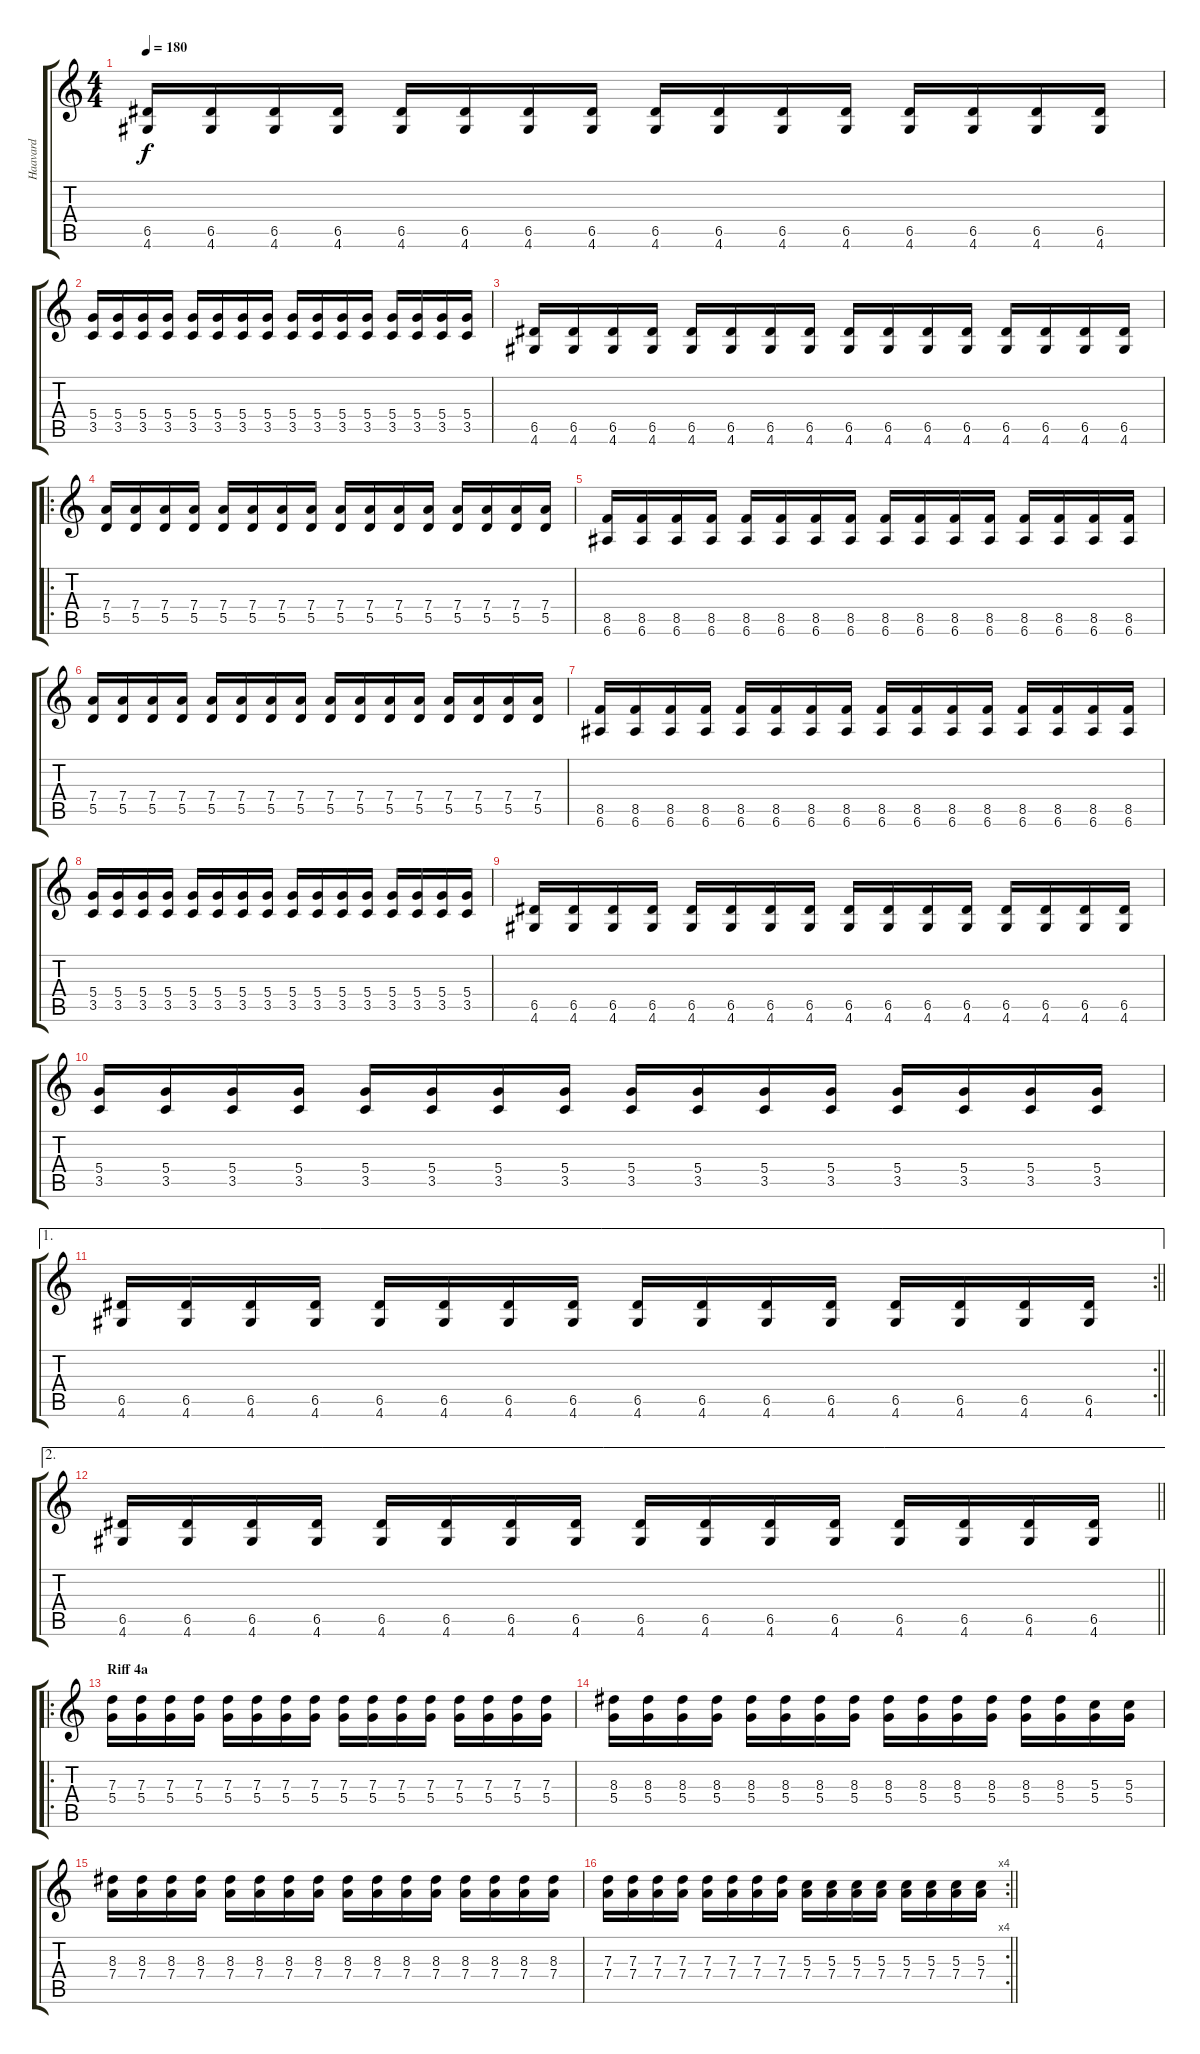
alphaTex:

\track ("Haavard" "Haavard") {instrument distortionguitar}
\staff {score tabs}
\tuning (E4 B3 G3 D3 A2 E2) {hide}
\ts (4 4)
\tempo 180
\clef g2
\ks c
(6.5 4.6).16{dy f} (6.5 4.6).16 (6.5 4.6).16 (6.5 4.6).16 (6.5 4.6).16 (6.5 4.6).16 (6.5 4.6).16 (6.5 4.6).16 (6.5 4.6).16 (6.5 4.6).16 (6.5 4.6).16 (6.5 4.6).16 (6.5 4.6).16 (6.5 4.6).16 (6.5 4.6).16 (6.5 4.6).16 |
(5.4 3.5).16 (5.4 3.5).16 (5.4 3.5).16 (5.4 3.5).16 (5.4 3.5).16 (5.4 3.5).16 (5.4 3.5).16 (5.4 3.5).16 (5.4 3.5).16 (5.4 3.5).16 (5.4 3.5).16 (5.4 3.5).16 (5.4 3.5).16 (5.4 3.5).16 (5.4 3.5).16 (5.4 3.5).16 |
(6.5 4.6).16 (6.5 4.6).16 (6.5 4.6).16 (6.5 4.6).16 (6.5 4.6).16 (6.5 4.6).16 (6.5 4.6).16 (6.5 4.6).16 (6.5 4.6).16 (6.5 4.6).16 (6.5 4.6).16 (6.5 4.6).16 (6.5 4.6).16 (6.5 4.6).16 (6.5 4.6).16 (6.5 4.6).16 |
\ro
(7.4 5.5).16 (7.4 5.5).16 (7.4 5.5).16 (7.4 5.5).16 (7.4 5.5).16 (7.4 5.5).16 (7.4 5.5).16 (7.4 5.5).16 (7.4 5.5).16 (7.4 5.5).16 (7.4 5.5).16 (7.4 5.5).16 (7.4 5.5).16 (7.4 5.5).16 (7.4 5.5).16 (7.4 5.5).16 |
(8.5 6.6).16 (8.5 6.6).16 (8.5 6.6).16 (8.5 6.6).16 (8.5 6.6).16 (8.5 6.6).16 (8.5 6.6).16 (8.5 6.6).16 (8.5 6.6).16 (8.5 6.6).16 (8.5 6.6).16 (8.5 6.6).16 (8.5 6.6).16 (8.5 6.6).16 (8.5 6.6).16 (8.5 6.6).16 |
(7.4 5.5).16 (7.4 5.5).16 (7.4 5.5).16 (7.4 5.5).16 (7.4 5.5).16 (7.4 5.5).16 (7.4 5.5).16 (7.4 5.5).16 (7.4 5.5).16 (7.4 5.5).16 (7.4 5.5).16 (7.4 5.5).16 (7.4 5.5).16 (7.4 5.5).16 (7.4 5.5).16 (7.4 5.5).16 |
(8.5 6.6).16 (8.5 6.6).16 (8.5 6.6).16 (8.5 6.6).16 (8.5 6.6).16 (8.5 6.6).16 (8.5 6.6).16 (8.5 6.6).16 (8.5 6.6).16 (8.5 6.6).16 (8.5 6.6).16 (8.5 6.6).16 (8.5 6.6).16 (8.5 6.6).16 (8.5 6.6).16 (8.5 6.6).16 |
(5.4 3.5).16 (5.4 3.5).16 (5.4 3.5).16 (5.4 3.5).16 (5.4 3.5).16 (5.4 3.5).16 (5.4 3.5).16 (5.4 3.5).16 (5.4 3.5).16 (5.4 3.5).16 (5.4 3.5).16 (5.4 3.5).16 (5.4 3.5).16 (5.4 3.5).16 (5.4 3.5).16 (5.4 3.5).16 |
(6.5 4.6).16 (6.5 4.6).16 (6.5 4.6).16 (6.5 4.6).16 (6.5 4.6).16 (6.5 4.6).16 (6.5 4.6).16 (6.5 4.6).16 (6.5 4.6).16 (6.5 4.6).16 (6.5 4.6).16 (6.5 4.6).16 (6.5 4.6).16 (6.5 4.6).16 (6.5 4.6).16 (6.5 4.6).16 |
(5.4 3.5).16 (5.4 3.5).16 (5.4 3.5).16 (5.4 3.5).16 (5.4 3.5).16 (5.4 3.5).16 (5.4 3.5).16 (5.4 3.5).16 (5.4 3.5).16 (5.4 3.5).16 (5.4 3.5).16 (5.4 3.5).16 (5.4 3.5).16 (5.4 3.5).16 (5.4 3.5).16 (5.4 3.5).16 |
\ae 1
\rc 2
\barLineRight lightlight
(6.5 4.6).16 (6.5 4.6).16 (6.5 4.6).16 (6.5 4.6).16 (6.5 4.6).16 (6.5 4.6).16 (6.5 4.6).16 (6.5 4.6).16 (6.5 4.6).16 (6.5 4.6).16 (6.5 4.6).16 (6.5 4.6).16 (6.5 4.6).16 (6.5 4.6).16 (6.5 4.6).16 (6.5 4.6).16 |
\ae 2
\barLineRight lightlight
(6.5 4.6).16 (6.5 4.6).16 (6.5 4.6).16 (6.5 4.6).16 (6.5 4.6).16 (6.5 4.6).16 (6.5 4.6).16 (6.5 4.6).16 (6.5 4.6).16 (6.5 4.6).16 (6.5 4.6).16 (6.5 4.6).16 (6.5 4.6).16 (6.5 4.6).16 (6.5 4.6).16 (6.5 4.6).16 |
\ro
\section ("" "Riff 4a")
(7.3 5.4).16 (7.3 5.4).16 (7.3 5.4).16 (7.3 5.4).16 (7.3 5.4).16 (7.3 5.4).16 (7.3 5.4).16 (7.3 5.4).16 (7.3 5.4).16 (7.3 5.4).16 (7.3 5.4).16 (7.3 5.4).16 (7.3 5.4).16 (7.3 5.4).16 (7.3 5.4).16 (7.3 5.4).16 |
(8.3 5.4).16 (8.3 5.4).16 (8.3 5.4).16 (8.3 5.4).16 (8.3 5.4).16 (8.3 5.4).16 (8.3 5.4).16 (8.3 5.4).16 (8.3 5.4).16 (8.3 5.4).16 (8.3 5.4).16 (8.3 5.4).16 (8.3 5.4).16 (8.3 5.4).16 (5.3 5.4).16 (5.3 5.4).16 |
(8.3 7.4).16 (8.3 7.4).16 (8.3 7.4).16 (8.3 7.4).16 (8.3 7.4).16 (8.3 7.4).16 (8.3 7.4).16 (8.3 7.4).16 (8.3 7.4).16 (8.3 7.4).16 (8.3 7.4).16 (8.3 7.4).16 (8.3 7.4).16 (8.3 7.4).16 (8.3 7.4).16 (8.3 7.4).16 |
\rc 4
\barLineRight lightlight
(7.3 7.4).16 (7.3 7.4).16 (7.3 7.4).16 (7.3 7.4).16 (7.3 7.4).16 (7.3 7.4).16 (7.3 7.4).16 (7.3 7.4).16 (5.3 7.4).16 (5.3 7.4).16 (5.3 7.4).16 (5.3 7.4).16 (5.3 7.4).16 (5.3 7.4).16 (5.3 7.4).16 (5.3 7.4).16
